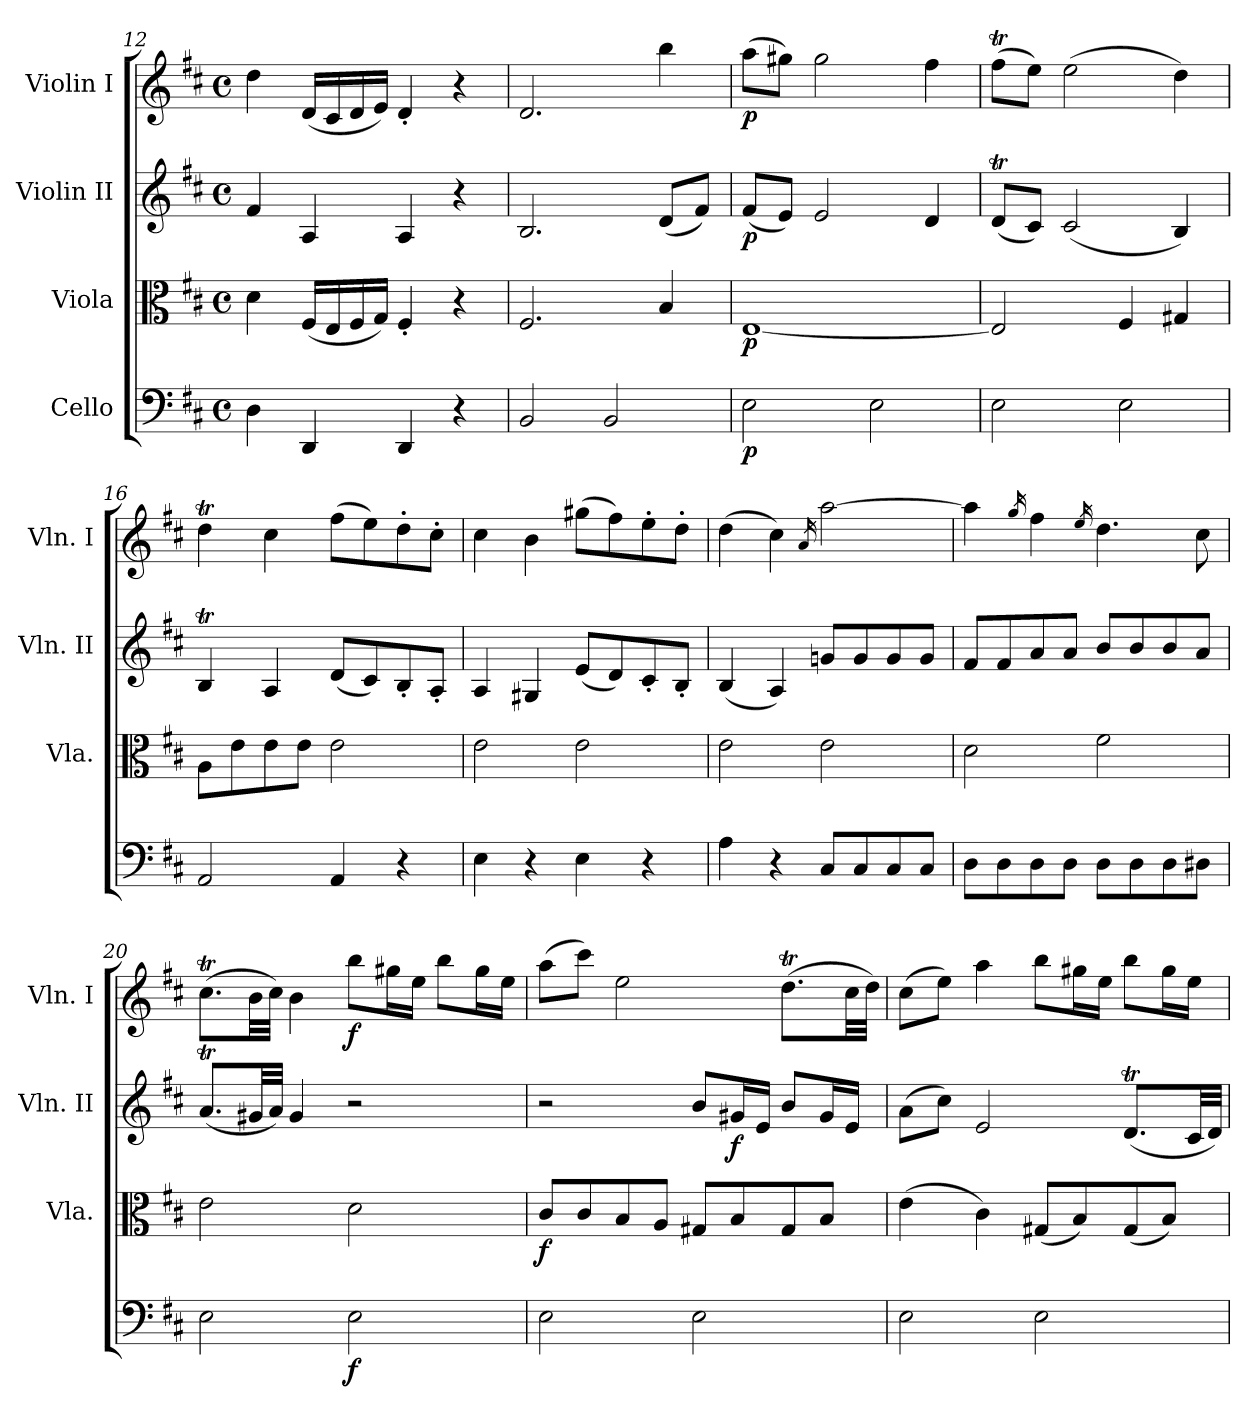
**kern	**dynam	**kern	**dynam	**kern	**dynam	**kern	**dynam
*part4	*part4	*part3	*part3	*part2	*part2	*part1	*part1
*staff4	*staff4	*staff3	*staff3	*staff2	*staff2	*staff1	*staff1
*I"Cello	*	*I"Viola	*	*I"Violin II	*	*I"Violin I	*
*	*	*I'Vla.	*	*I'Vln. II	*	*I'Vln. I	*
*clefF4	*	*clefC3	*	*clefG2	*	*clefG2	*
*k[f#c#]	*	*k[f#c#]	*	*k[f#c#]	*	*k[f#c#]	*
*D:	*	*D:	*	*D:	*	*D:	*
*M4/4	*	*M4/4	*	*M4/4	*	*M4/4	*
*met(c)	*	*met(c)	*	*met(c)	*	*met(c)	*
=12	=12	=12	=12	=12	=12	=12	=12
4D\	.	4d\	.	4f#/	.	4dd\	.
4DD/	.	(16F#/LL	.	4A/	.	(16d/LL	.
.	.	16E/	.	.	.	16c#/	.
.	.	16F#/	.	.	.	16d/	.
.	.	16G/JJ)	.	.	.	16e/JJ)	.
4DD/	.	4F#'/	.	4A/	.	4d'/	.
4r	.	4r	.	4r	.	4r	.
=13	=13	=13	=13	=13	=13	=13	=13
2BB/	.	2.F#/	.	2.B/	.	2.d/	.
2BB/	.	.	.	.	.	.	.
.	.	4B/	.	(8d/L	.	4bb\	.
.	.	.	.	8f#/J)	.	.	.
=14	=14	=14	=14	=14	=14	=14	=14
!	!LO:DY:b	!	!LO:DY:b	!	!LO:DY:b	!	!LO:DY:b
2E\	p	[1E	p	(8f#/L	p	(8aa\L	p
.	.	.	.	8e/J)	.	8gg#X\J)	.
.	.	.	.	2e/	.	2gg#\	.
2E\	.	.	.	.	.	.	.
.	.	.	.	4d/	.	4ff#\	.
=15	=15	=15	=15	=15	=15	=15	=15
2E\	.	2E/]	.	(8dT/L	.	(8ff#t\L	.
.	.	.	.	8c#/J)	.	8ee\J)	.
.	.	.	.	(2c#/	.	(2ee\	.
2E\	.	4F#/	.	.	.	.	.
.	.	4G#X/	.	4B/)	.	4dd\)	.
=16	=16	=16	=16	=16	=16	=16	=16
2AA/	.	8A\L	.	4BT/	.	4ddT\	.
.	.	8e\	.	.	.	.	.
.	.	8e\	.	4A/	.	4cc#\	.
.	.	8e\J	.	.	.	.	.
4AA/	.	2e\	.	(8d/L	.	(8ff#\L	.
.	.	.	.	8c#/)	.	8ee\)	.
4r	.	.	.	8B'/	.	8dd'\	.
.	.	.	.	8A'/J	.	8cc#'\J	.
=17	=17	=17	=17	=17	=17	=17	=17
4E\	.	2e\	.	4A/	.	4cc#\	.
4r	.	.	.	4G#X/	.	4b\	.
4E\	.	2e\	.	(8e/L	.	(8gg#X\L	.
.	.	.	.	8d/)	.	8ff#\)	.
4r	.	.	.	8c#'/	.	8ee'\	.
.	.	.	.	8B'/J	.	8dd'\J	.
=18	=18	=18	=18	=18	=18	=18	=18
4A\	.	2e\	.	(4B/	.	(4dd\	.
4r	.	.	.	4A/)	.	4cc#\)	.
.	.	.	.	.	.	16qa/	.
8C#/L	.	2e\	.	8gn/L	.	[2aa\	.
8C#/	.	.	.	8g/	.	.	.
8C#/	.	.	.	8g/	.	.	.
8C#/J	.	.	.	8g/J	.	.	.
=19	=19	=19	=19	=19	=19	=19	=19
8D\L	.	2d\	.	8f#/L	.	4aa\]	.
8D\	.	.	.	8f#/	.	.	.
.	.	.	.	.	.	16qgg/	.
8D\	.	.	.	8a/	.	4ff#\	.
8D\J	.	.	.	8a/J	.	.	.
.	.	.	.	.	.	16qee/	.
8D\L	.	2f#\	.	8b/L	.	4.dd\	.
8D\	.	.	.	8b/	.	.	.
8D\	.	.	.	8b/	.	.	.
8D#X\J	.	.	.	8a/J	.	8cc#\	.
=20	=20	=20	=20	=20	=20	=20	=20
2E\	.	2e\	.	(8.aT/L	.	(8.cc#t\L	.
.	.	.	.	32g#X/LL	.	32b\LL	.
.	.	.	.	32a/JJJ)	.	32cc#\JJJ)	.
.	.	.	.	4g#/	.	4b\	.
!	!LO:DY:b	!	!	!	!	!	!LO:DY:b
2E\	f	2d\	.	2r	.	8bb\L	f
.	.	.	.	.	.	16gg#X\L	.
.	.	.	.	.	.	16ee\JJ	.
.	.	.	.	.	.	8bb\L	.
.	.	.	.	.	.	16gg#\L	.
.	.	.	.	.	.	16ee\JJ	.
=21	=21	=21	=21	=21	=21	=21	=21
!	!	!	!LO:DY:b	!	!	!	!
2E\	.	8c#/L	f	2r	.	(8aa\L	.
.	.	8c#/	.	.	.	8ccc#\J)	.
.	.	8B/	.	.	.	2ee\	.
.	.	8A/J	.	.	.	.	.
2E\	.	8G#X/L	.	8b/L	.	.	.
!	!	!	!	!	!LO:DY:b	!	!
.	.	8B/	.	16g#X/L	f	.	.
.	.	.	.	16e/JJ	.	.	.
.	.	8G#/	.	8b/L	.	(8.ddT\L	.
.	.	8B/J	.	16g#/L	.	.	.
.	.	.	.	16e/JJ	.	32cc#\LL	.
.	.	.	.	.	.	32dd\JJJ)	.
=22	=22	=22	=22	=22	=22	=22	=22
2E\	.	(4e\	.	(8a\L	.	(8cc#\L	.
.	.	.	.	8cc#\J)	.	8ee\J)	.
.	.	4c#\)	.	2e/	.	4aa\	.
2E\	.	(8G#X/L	.	.	.	8bb\L	.
.	.	8B/)	.	.	.	16gg#X\L	.
.	.	.	.	.	.	16ee\JJ	.
.	.	(8G#/	.	(8.dT/L	.	8bb\L	.
.	.	8B/J)	.	.	.	16gg#\L	.
.	.	.	.	32c#/LL	.	16ee\JJ	.
.	.	.	.	32d/JJJ)	.	.	.
=	=	=	=	=	=	=	=
*-	*-	*-	*-	*-	*-	*-	*-
